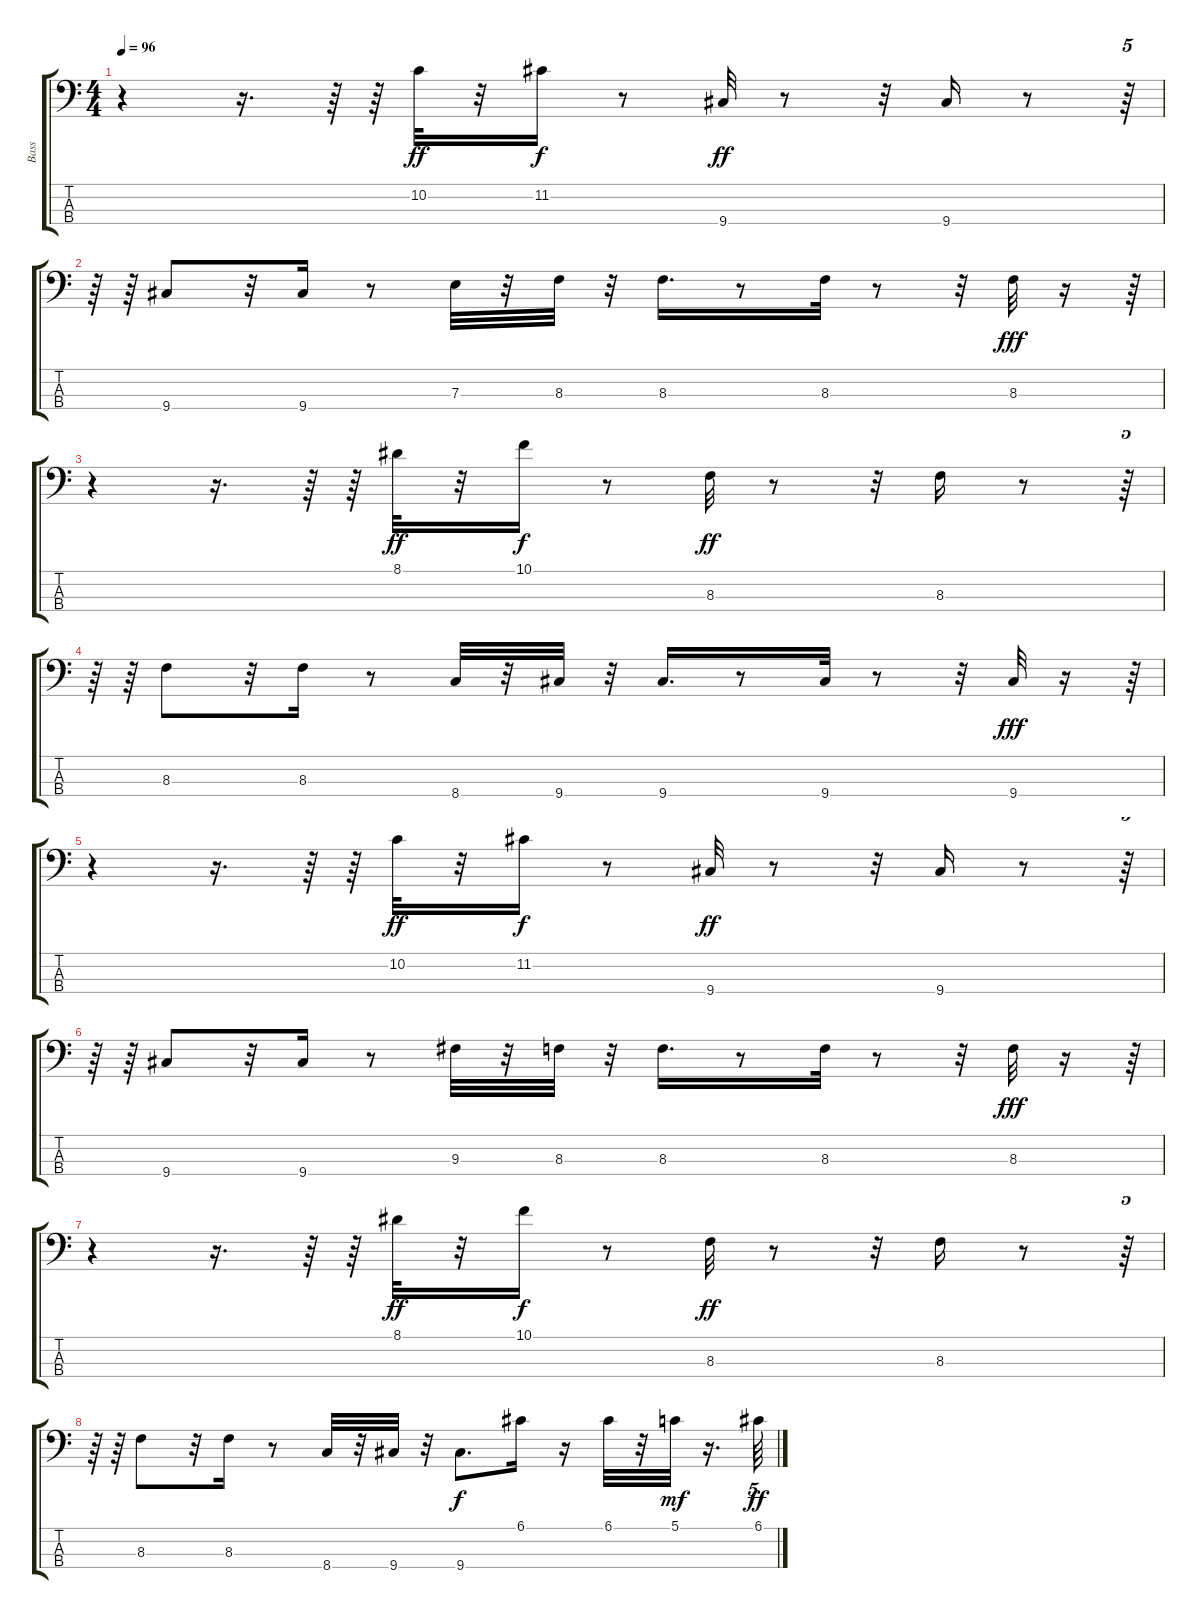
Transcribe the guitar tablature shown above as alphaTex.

\track ("Bass" "Bass") {instrument acousticbass}
\staff {score tabs}
\tuning (G2 D2 A1 E1) {hide}
\ts (4 4)
\tempo 96
\clef f4
\ks c
r.4{dy fff} r.16{d} r.64 r.64 10.2.32{dy ff} r.32 11.2.16{dy f} r.8 9.4.32{dy ff} r.8 r.32 9.4.16 r.8 r.64{tu (5 4)} |
r.64 r.64 9.4.8 r.32 9.4.16 r.8 7.3.32 r.32 8.3.32 r.32 8.3.16{d} r.8 8.3.32 r.8 r.32 8.3.32{dy fff} r.16 r.64{tu (5 4)} |
r.4 r.16{d} r.64 r.64 8.1.32{dy ff} r.32 10.1.16{dy f} r.8 8.3.32{dy ff} r.8 r.32 8.3.16 r.8 r.64{tu (5 4)} |
r.64 r.64 8.3.8 r.32 8.3.16 r.8 8.4.32 r.32 9.4.32 r.32 9.4.16{d} r.8 9.4.32 r.8 r.32 9.4.32{dy fff} r.16 r.64{tu (5 4)} |
r.4 r.16{d} r.64 r.64 10.2.32{dy ff} r.32 11.2.16{dy f} r.8 9.4.32{dy ff} r.8 r.32 9.4.16 r.8 r.64{tu (5 4)} |
r.64 r.64 9.4.8 r.32 9.4.16 r.8 9.3.32 r.32 8.3.32 r.32 8.3.16{d} r.8 8.3.32 r.8 r.32 8.3.32{dy fff} r.16 r.64{tu (5 4)} |
r.4 r.16{d} r.64 r.64 8.1.32{dy ff} r.32 10.1.16{dy f} r.8 8.3.32{dy ff} r.8 r.32 8.3.16 r.8 r.64{tu (5 4)} |
r.64 r.64 8.3.8 r.32 8.3.16 r.8 8.4.32 r.32 9.4.32 r.32 9.4.8{d dy f} 6.1.16 r.16 6.1.32 r.32 5.1.32{dy mf} r.16{d} 6.1.64{tu (5 4) dy ff}
